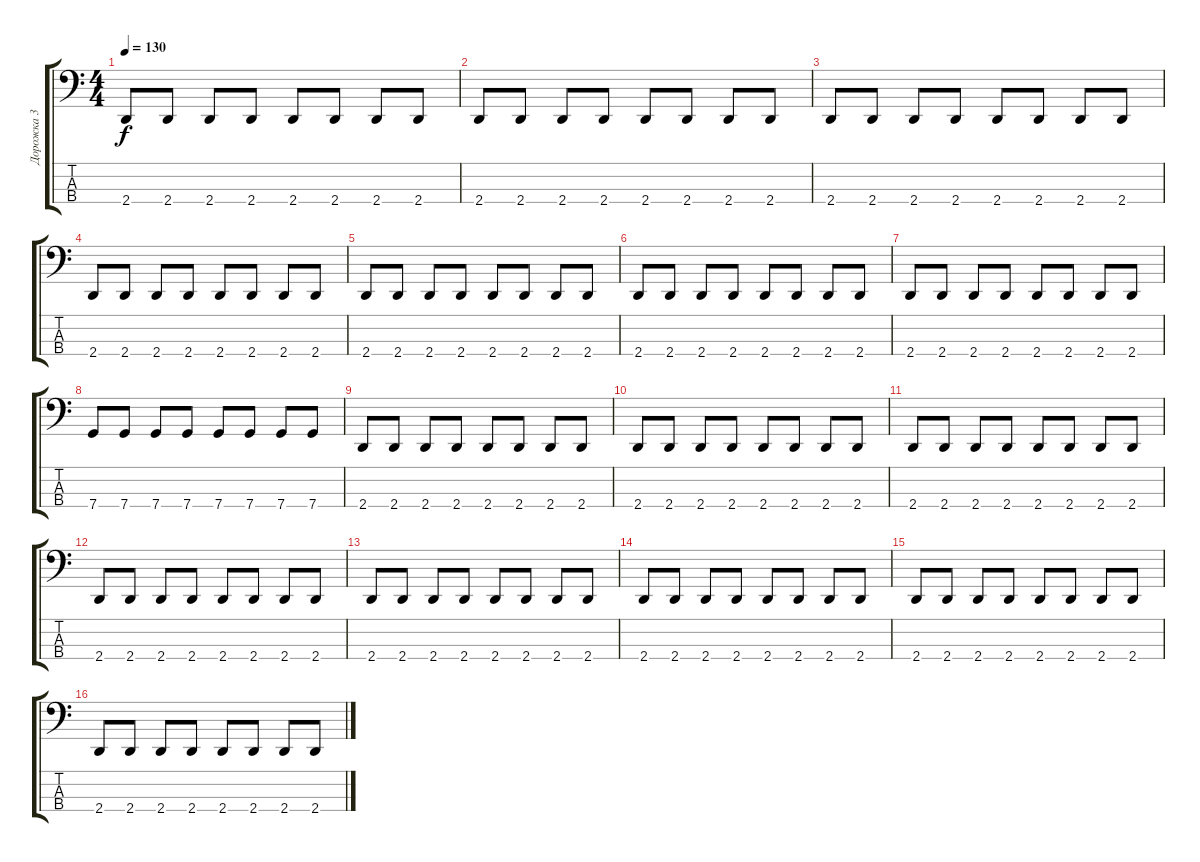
\track ("Дорожка 3" "Дорожка 3") {instrument electricbassfinger}
\staff {score tabs}
\tuning (F2 C2 G1 C1) {hide}
\ts (4 4)
\tempo 130
\clef f4
\ks c
2.4.8{dy f} 2.4.8 2.4.8 2.4.8 2.4.8 2.4.8 2.4.8 2.4.8 |
2.4.8 2.4.8 2.4.8 2.4.8 2.4.8 2.4.8 2.4.8 2.4.8 |
2.4.8 2.4.8 2.4.8 2.4.8 2.4.8 2.4.8 2.4.8 2.4.8 |
2.4.8 2.4.8 2.4.8 2.4.8 2.4.8 2.4.8 2.4.8 2.4.8 |
2.4.8 2.4.8 2.4.8 2.4.8 2.4.8 2.4.8 2.4.8 2.4.8 |
2.4.8 2.4.8 2.4.8 2.4.8 2.4.8 2.4.8 2.4.8 2.4.8 |
2.4.8 2.4.8 2.4.8 2.4.8 2.4.8 2.4.8 2.4.8 2.4.8 |
7.4.8 7.4.8 7.4.8 7.4.8 7.4.8 7.4.8 7.4.8 7.4.8 |
2.4.8 2.4.8 2.4.8 2.4.8 2.4.8 2.4.8 2.4.8 2.4.8 |
2.4.8 2.4.8 2.4.8 2.4.8 2.4.8 2.4.8 2.4.8 2.4.8 |
2.4.8 2.4.8 2.4.8 2.4.8 2.4.8 2.4.8 2.4.8 2.4.8 |
2.4.8 2.4.8 2.4.8 2.4.8 2.4.8 2.4.8 2.4.8 2.4.8 |
2.4.8 2.4.8 2.4.8 2.4.8 2.4.8 2.4.8 2.4.8 2.4.8 |
2.4.8 2.4.8 2.4.8 2.4.8 2.4.8 2.4.8 2.4.8 2.4.8 |
2.4.8 2.4.8 2.4.8 2.4.8 2.4.8 2.4.8 2.4.8 2.4.8 |
2.4.8 2.4.8 2.4.8 2.4.8 2.4.8 2.4.8 2.4.8 2.4.8
